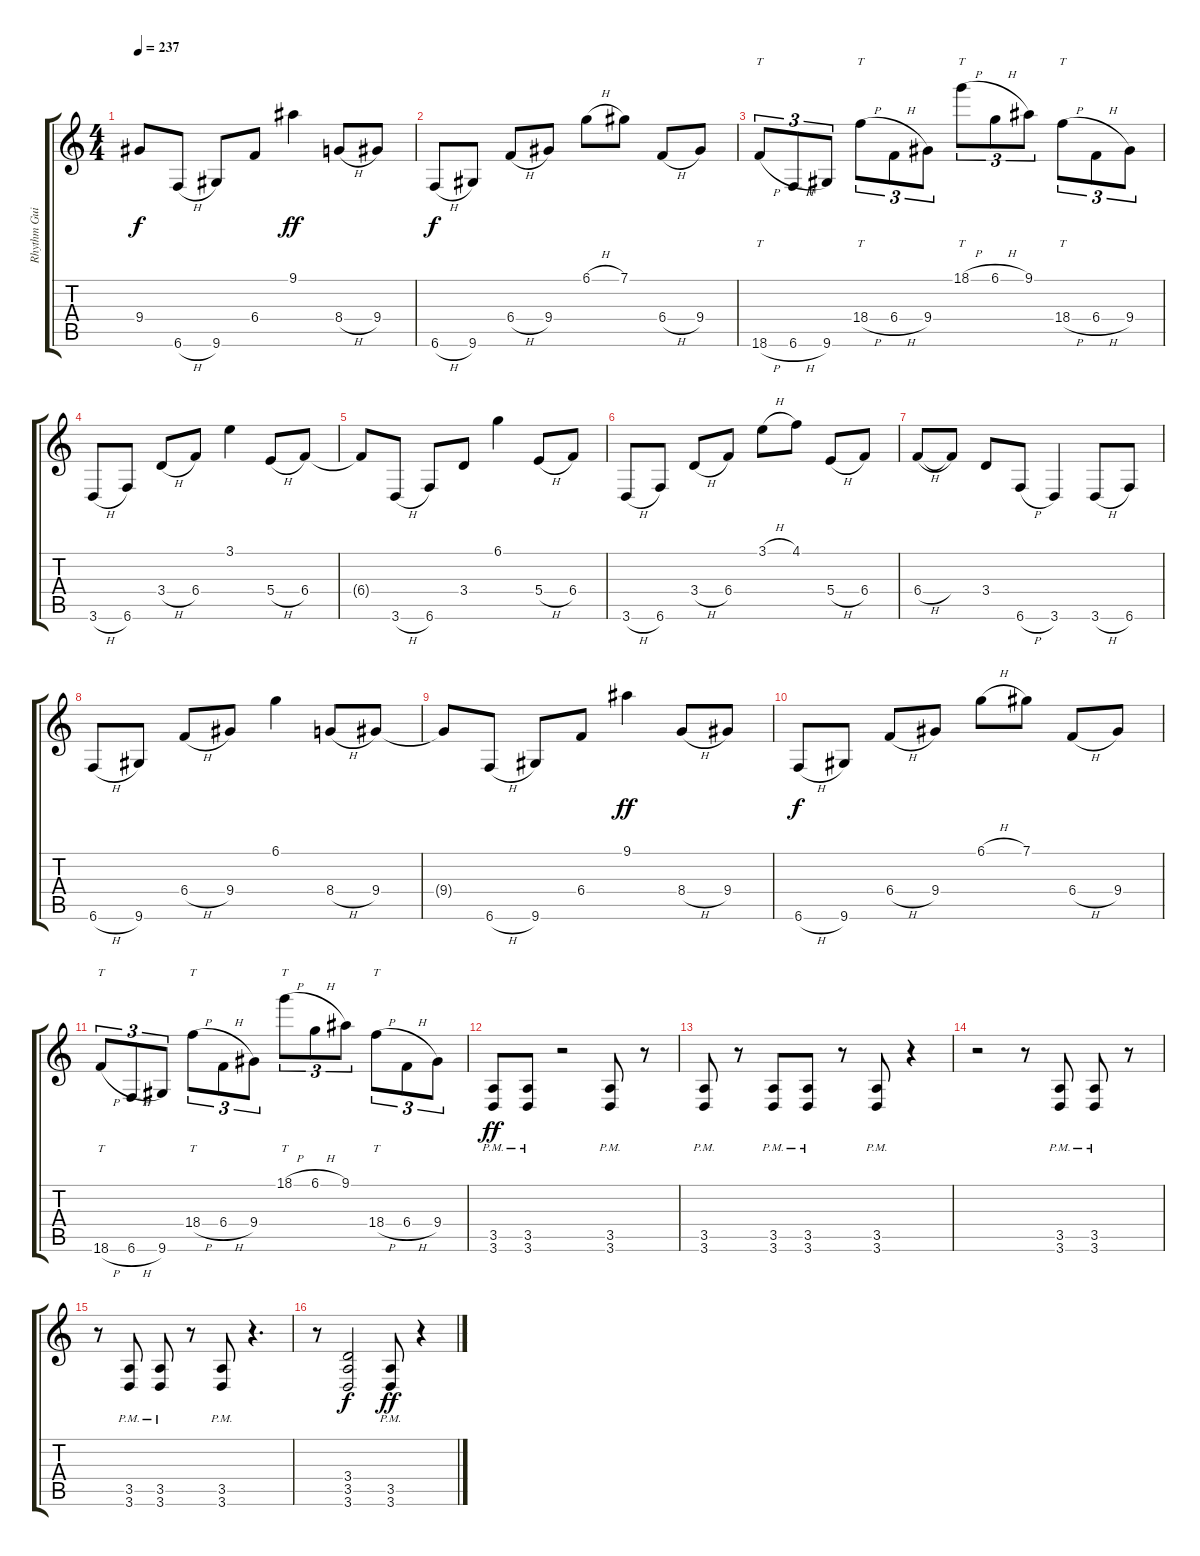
\track ("Rhythm Guitar R" "Rhythm Gui") {instrument distortionguitar}
\staff {score tabs}
\tuning (Db4 Ab3 E3 B2 Gb2 B1) {hide}
\ts (4 4)
\tempo 237
\clef g2
\ks c
9.4{t}.8{dy f} 6.6{h}.8 9.6.8 6.4.8 9.1.4{dy ff} 8.4{h}.8 9.4.8 |
6.6{h}.8{dy f} 9.6.8 6.4{h}.8 9.4.8 6.1{h}.8 7.1.8 6.4{h}.8 9.4.8 |
18.6{h}.8{tt tu (3 2)} 6.6{h}.8{tu (3 2)} 9.6.8{tu (3 2)} 18.4{h}.8{tt tu (3 2)} 6.4{h}.8{tu (3 2)} 9.4.8{tu (3 2)} 18.1{h}.8{tt tu (3 2)} 6.1{h}.8{tu (3 2)} 9.1.8{tu (3 2)} 18.4{h}.8{tt tu (3 2)} 6.4{h}.8{tu (3 2)} 9.4.8{tu (3 2)} |
3.6{h}.8 6.6.8 3.4{h}.8 6.4.8 3.1.4 5.4{h}.8 6.4.8 |
6.4{t}.8 3.6{h}.8 6.6.8 3.4.8 6.1.4 5.4{h}.8 6.4.8 |
3.6{h}.8 6.6.8 3.4{h}.8 6.4.8 3.1{h}.8 4.1.8 5.4{h}.8 6.4.8 |
6.4{h}.8 6.4{t}.8 3.4.8 6.6{h}.8 3.6.4 3.6{h}.8 6.6.8 |
6.6{h}.8 9.6.8 6.4{h}.8 9.4.8 6.1.4 8.4{h}.8 9.4.8 |
9.4{t}.8 6.6{h}.8 9.6.8 6.4.8 9.1.4{dy ff} 8.4{h}.8 9.4.8 |
6.6{h}.8{dy f} 9.6.8 6.4{h}.8 9.4.8 6.1{h}.8 7.1.8 6.4{h}.8 9.4.8 |
18.6{h}.8{tt tu (3 2)} 6.6{h}.8{tu (3 2)} 9.6.8{tu (3 2)} 18.4{h}.8{tt tu (3 2)} 6.4{h}.8{tu (3 2)} 9.4.8{tu (3 2)} 18.1{h}.8{tt tu (3 2)} 6.1{h}.8{tu (3 2)} 9.1.8{tu (3 2)} 18.4{h}.8{tt tu (3 2)} 6.4{h}.8{tu (3 2)} 9.4.8{tu (3 2)} |
(3.5{pm} 3.6{pm}).8{dy ff} (3.5{pm} 3.6{pm}).8 r.2 (3.5{pm} 3.6{pm}).8 r.8 |
(3.5{pm} 3.6{pm}).8 r.8 (3.5{pm} 3.6{pm}).8 (3.5{pm} 3.6{pm}).8 r.8 (3.5{pm} 3.6{pm}).8 r.4 |
r.2 r.8 (3.5{pm} 3.6{pm}).8 (3.5{pm} 3.6{pm}).8 r.8 |
r.8 (3.5{pm} 3.6{pm}).8 (3.5{pm} 3.6{pm}).8 r.8 (3.5{pm} 3.6{pm}).8 r.4{d} |
r.8 (3.4 3.5 3.6).2{dy f} (3.5{pm} 3.6{pm}).8{dy ff} r.4
